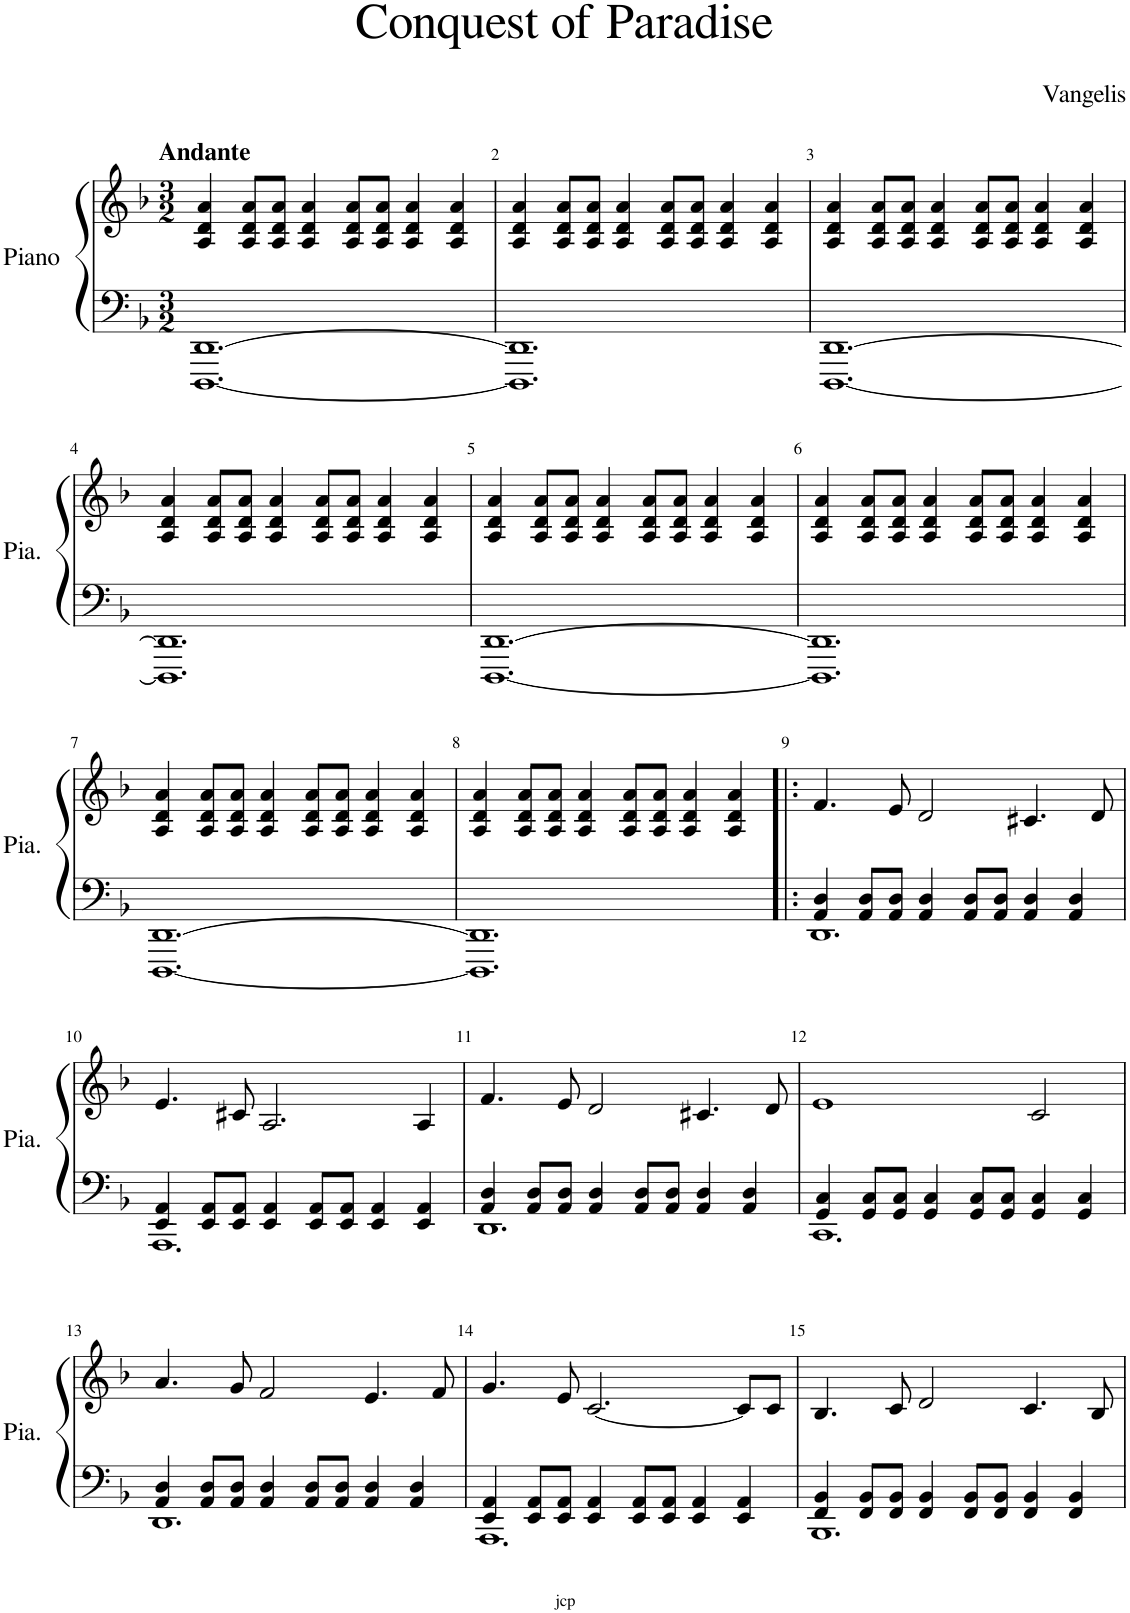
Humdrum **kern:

**kern	**kern
*part1	*part1
*staff2	*staff1
*I"Piano	*
*I'Pia.	*
*clefF4	*clefG2
*k[b-]	*k[b-]
*M3/2	*M3/2
=1	=1
!	!LO:TX:a:B:t=Andante
[1.DDD [1.DD	4A/ 4d/ 4a/
.	8A/ 8d/ 8a/L
.	8A/ 8d/ 8a/J
.	4A/ 4d/ 4a/
.	8A/ 8d/ 8a/L
.	8A/ 8d/ 8a/J
.	4A/ 4d/ 4a/
.	4A/ 4d/ 4a/
=2	=2
1.DDD] 1.DD]	4A/ 4d/ 4a/
.	8A/ 8d/ 8a/L
.	8A/ 8d/ 8a/J
.	4A/ 4d/ 4a/
.	8A/ 8d/ 8a/L
.	8A/ 8d/ 8a/J
.	4A/ 4d/ 4a/
.	4A/ 4d/ 4a/
=3	=3
[1.DDD [1.DD	4A/ 4d/ 4a/
.	8A/ 8d/ 8a/L
.	8A/ 8d/ 8a/J
.	4A/ 4d/ 4a/
.	8A/ 8d/ 8a/L
.	8A/ 8d/ 8a/J
.	4A/ 4d/ 4a/
.	4A/ 4d/ 4a/
!!LO:LB:g=z
=4	=4
1.DDD] 1.DD]	4A/ 4d/ 4a/
.	8A/ 8d/ 8a/L
.	8A/ 8d/ 8a/J
.	4A/ 4d/ 4a/
.	8A/ 8d/ 8a/L
.	8A/ 8d/ 8a/J
.	4A/ 4d/ 4a/
.	4A/ 4d/ 4a/
=5	=5
[1.DDD [1.DD	4A/ 4d/ 4a/
.	8A/ 8d/ 8a/L
.	8A/ 8d/ 8a/J
.	4A/ 4d/ 4a/
.	8A/ 8d/ 8a/L
.	8A/ 8d/ 8a/J
.	4A/ 4d/ 4a/
.	4A/ 4d/ 4a/
=6	=6
1.DDD] 1.DD]	4A/ 4d/ 4a/
.	8A/ 8d/ 8a/L
.	8A/ 8d/ 8a/J
.	4A/ 4d/ 4a/
.	8A/ 8d/ 8a/L
.	8A/ 8d/ 8a/J
.	4A/ 4d/ 4a/
.	4A/ 4d/ 4a/
!!LO:LB:g=z
=7	=7
[1.DDD [1.DD	4A/ 4d/ 4a/
.	8A/ 8d/ 8a/L
.	8A/ 8d/ 8a/J
.	4A/ 4d/ 4a/
.	8A/ 8d/ 8a/L
.	8A/ 8d/ 8a/J
.	4A/ 4d/ 4a/
.	4A/ 4d/ 4a/
=8	=8
1.DDD] 1.DD]	4A/ 4d/ 4a/
.	8A/ 8d/ 8a/L
.	8A/ 8d/ 8a/J
.	4A/ 4d/ 4a/
.	8A/ 8d/ 8a/L
.	8A/ 8d/ 8a/J
.	4A/ 4d/ 4a/
.	4A/ 4d/ 4a/
=9!|:	=9!|:
*^	*
4AA/ 4D/	1.DD	4.f/
8AA/ 8D/L	.	.
8AA/ 8D/J	.	8e/
4AA/ 4D/	.	2d/
8AA/ 8D/L	.	.
8AA/ 8D/J	.	.
4AA/ 4D/	.	4.c#X/
4AA/ 4D/	.	.
.	.	8d/
!!LO:LB:g=z
=10	=10	=10
4EE/ 4AA/	1.AAA	4.e/
8EE/ 8AA/L	.	.
8EE/ 8AA/J	.	8c#X/
4EE/ 4AA/	.	2.A/
8EE/ 8AA/L	.	.
8EE/ 8AA/J	.	.
4EE/ 4AA/	.	.
4EE/ 4AA/	.	4A/
=11	=11	=11
4AA/ 4D/	1.DD	4.f/
8AA/ 8D/L	.	.
8AA/ 8D/J	.	8e/
4AA/ 4D/	.	2d/
8AA/ 8D/L	.	.
8AA/ 8D/J	.	.
4AA/ 4D/	.	4.c#X/
4AA/ 4D/	.	.
.	.	8d/
=12	=12	=12
4GG/ 4C/	1.CC	1e
8GG/ 8C/L	.	.
8GG/ 8C/J	.	.
4GG/ 4C/	.	.
8GG/ 8C/L	.	.
8GG/ 8C/J	.	.
4GG/ 4C/	.	2c/
4GG/ 4C/	.	.
!!LO:LB:g=z
=13	=13	=13
4AA/ 4D/	1.DD	4.a/
8AA/ 8D/L	.	.
8AA/ 8D/J	.	8g/
4AA/ 4D/	.	2f/
8AA/ 8D/L	.	.
8AA/ 8D/J	.	.
4AA/ 4D/	.	4.e/
4AA/ 4D/	.	.
.	.	8f/
=14	=14	=14
4EE/ 4AA/	1.AAA	4.g/
8EE/ 8AA/L	.	.
8EE/ 8AA/J	.	8e/
4EE/ 4AA/	.	[2.c/
8EE/ 8AA/L	.	.
8EE/ 8AA/J	.	.
4EE/ 4AA/	.	.
4EE/ 4AA/	.	8c/L]
.	.	8c/J
=15	=15	=15
4FF/ 4BB-/	1.BBB-	4.B-/
8FF/ 8BB-/L	.	.
8FF/ 8BB-/J	.	8c/
4FF/ 4BB-/	.	2d/
8FF/ 8BB-/L	.	.
8FF/ 8BB-/J	.	.
4FF/ 4BB-/	.	4.c/
4FF/ 4BB-/	.	.
.	.	8B-/
*v	*v	*
=	=
*-	*-
